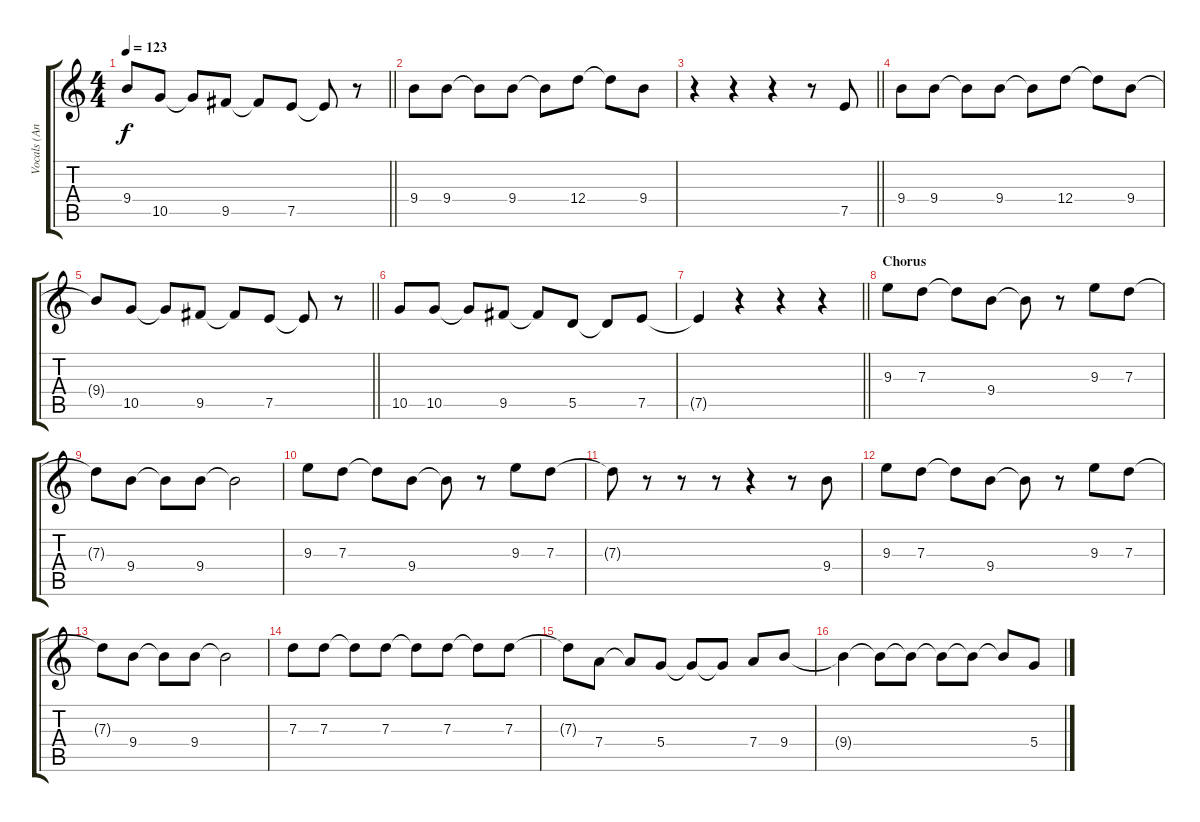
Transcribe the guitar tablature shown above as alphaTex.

\track ("Vocals (Anthony Kiedis)" "Vocals (An") {instrument distortionguitar}
\staff {score tabs}
\tuning (E4 B3 G3 D3 A2 E2) {hide}
\ts (4 4)
\tempo 123
\clef g2
\barLineRight lightlight
\ks c
9.4{t}.8{dy f} 10.5.8 10.5{t}.8 9.5.8 9.5{t}.8 7.5.8 7.5{t}.8 r.8 |
9.4.8 9.4.8 9.4{t}.8 9.4.8 9.4{t}.8 12.4.8 12.4{t}.8 9.4.8 |
\barLineRight lightlight
r.4 r.4 r.4 r.8 7.5.8 |
9.4.8 9.4.8 9.4{t}.8 9.4.8 9.4{t}.8 12.4.8 12.4{t}.8 9.4.8 |
\barLineRight lightlight
9.4{t}.8 10.5.8 10.5{t}.8 9.5.8 9.5{t}.8 7.5.8 7.5{t}.8 r.8 |
10.5.8 10.5.8 10.5{t}.8 9.5.8 9.5{t}.8 5.5.8 5.5{t}.8 7.5.8 |
\barLineRight lightlight
7.5{t}.4 r.4 r.4 r.4 |
\section ("" "Chorus")
9.3.8{instrument oboe} 7.3.8 7.3{t}.8 9.4.8 9.4{t}.8 r.8 9.3.8 7.3.8 |
7.3{t}.8 9.4.8 9.4{t}.8 9.4.8 9.4{t}.2 |
9.3.8 7.3.8 7.3{t}.8 9.4.8 9.4{t}.8 r.8 9.3.8 7.3.8 |
7.3{t}.8 r.8 r.8 r.8 r.4 r.8 9.4.8 |
9.3.8 7.3.8 7.3{t}.8 9.4.8 9.4{t}.8 r.8 9.3.8 7.3.8 |
7.3{t}.8 9.4.8 9.4{t}.8 9.4.8 9.4{t}.2 |
7.3.8 7.3.8 7.3{t}.8 7.3.8 7.3{t}.8 7.3.8 7.3{t}.8 7.3.8 |
7.3{t}.8 7.4.8 7.4{t}.8 5.4.8 5.4{t}.8 5.4{t}.8 7.4.8 9.4.8 |
9.4{t}.4 9.4{t}.8 9.4{t}.8 9.4{t}.8 9.4{t}.8 9.4{t}.8 5.4.8
